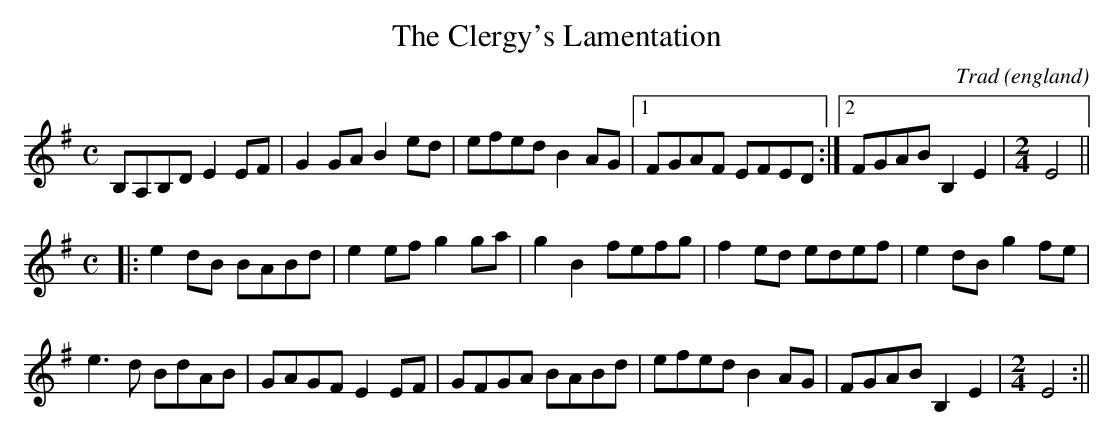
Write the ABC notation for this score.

X:1
T:The Clergy's Lamentation
O:england
C:Trad
M:C
K:Em
L:1/8
B,A,B,D E2 EF | G2 GA B2 ed | efed B2 AG |1 FGAF EFED :|2 FGAB B,2 E2|\
M:2/4
L:1/8
E4 ||
M:C
L:1/8
|: e2 dB BABd | e2 ef g2 ga | g2 B2 fefg | f2 ed edef | e2 dB g2 fe |
e3 d BdAB | GAGF E2 EF | GFGA BABd | efed B2 AG | FGAB B,2 E2 |\
M:2/4
L:1/8
E4 :||
